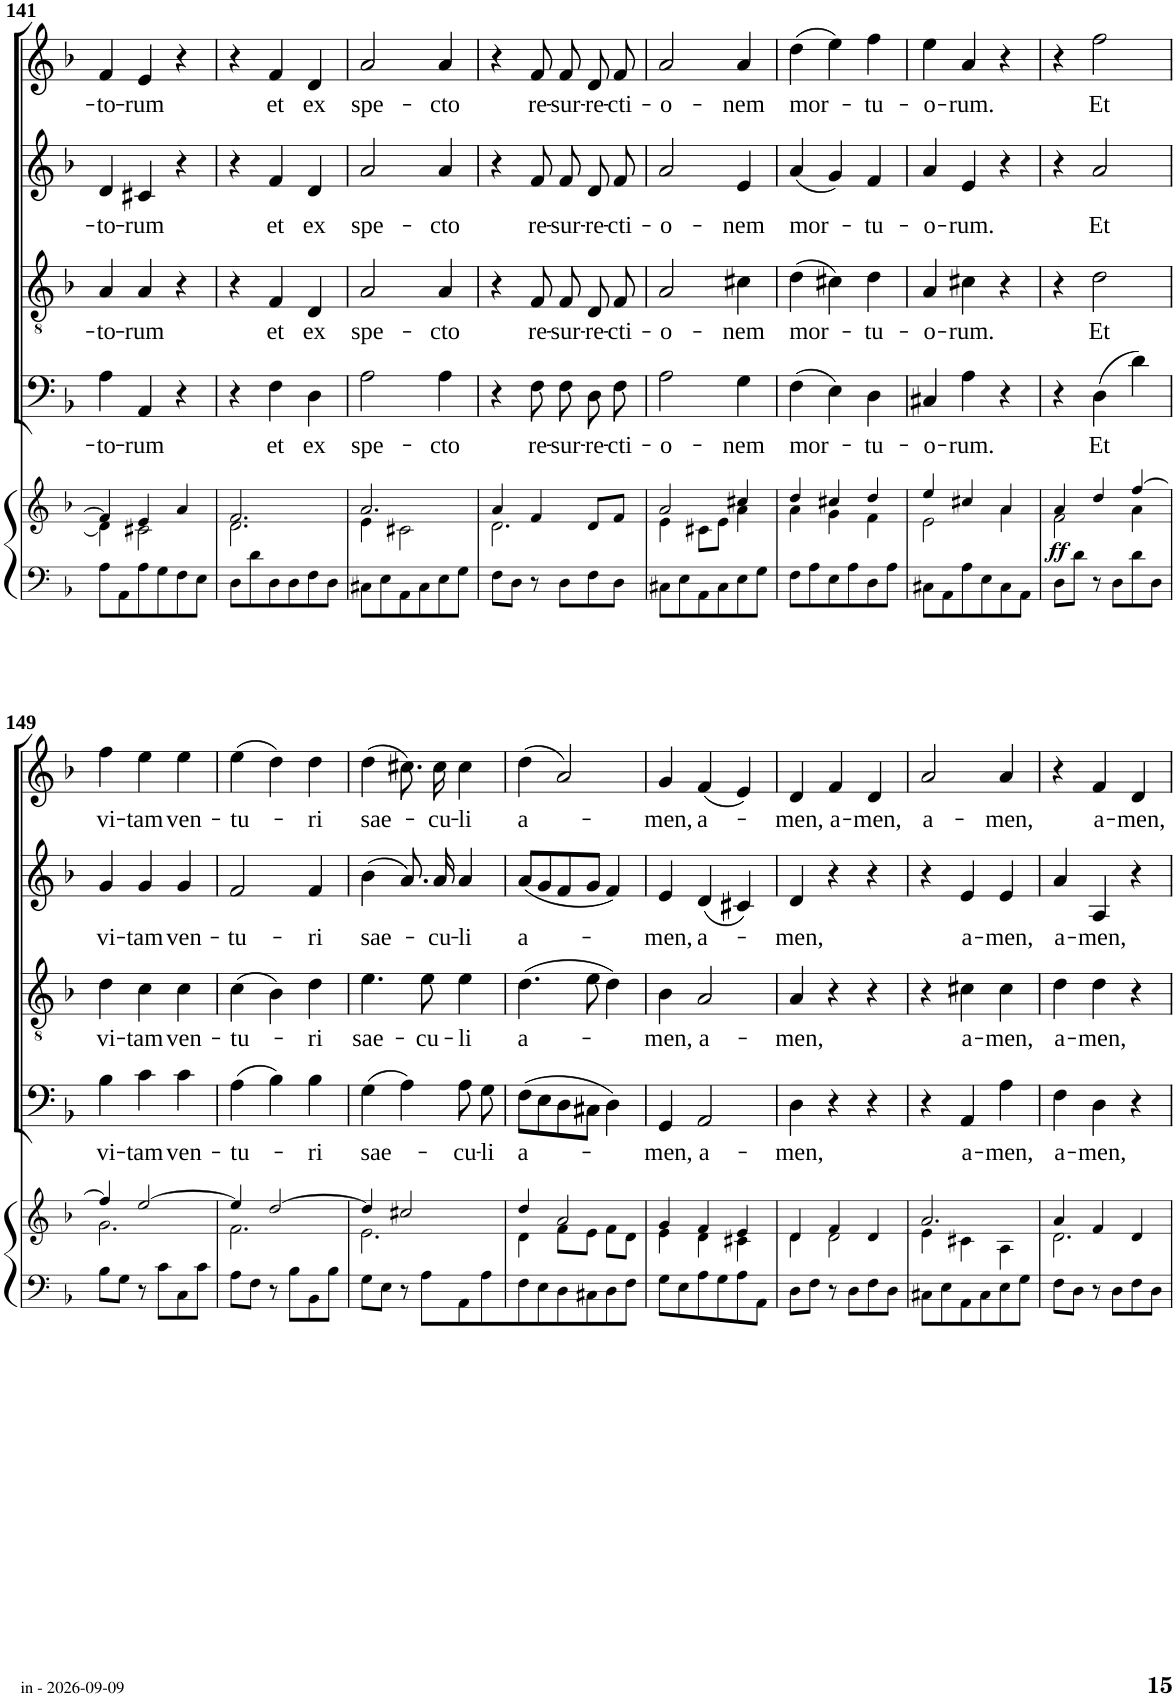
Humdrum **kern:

**kern	**kern	**dynam	**kern	**text	**kern	**text	**kern	**text	**kern	**text
*part5	*part5	*part5	*part4	*part4	*part3	*part3	*part2	*part2	*part1	*part1
*staff6	*staff5	*staff5/6	*staff4	*staff4	*staff3	*staff3	*staff2	*staff2	*staff1	*staff1
*I"Organ	*	*	*I"Bass	*	*I"Tenor	*	*I"Alto	*	*I"Soprano	*
!!LO:PB:g=z
*clefF4	*clefG2	*	*clefF4	*	*clefGv2	*	*clefG2	*	*clefG2	*
*k[b-]	*k[b-]	*	*k[b-]	*	*k[b-]	*	*k[b-]	*	*k[b-]	*
*M3/4	*M3/4	*	*M3/4	*	*M3/4	*	*M3/4	*	*M3/4	*
=141	=141	=141	=141	=141	=141	=141	=141	=141	=141	=141
*	*^	*	*	*	*	*	*	*	*	*
!	!	!	!	!	!LO:LY:b	!	!LO:LY:b	!	!LO:LY:b	!	!LO:LY:b
8A\L	4f/]	4d\]	.	4A\	-to-	4A/	-to-	4d/	-to-	4f/	-to-
8AA\	.	.	.	.	.	.	.	.	.	.	.
!	!	!	!	!	!LO:LY:b	!	!LO:LY:b	!	!LO:LY:b	!	!LO:LY:b
8A\	4e/	2c#X\	.	4AA/	-rum	4A/	-rum	4c#X/	-rum	4e/	-rum
8G\	.	.	.	.	.	.	.	.	.	.	.
8F\	4a/	.	.	4r	.	4r	.	4r	.	4r	.
8E\J	.	.	.	.	.	.	.	.	.	.	.
=142	=142	=142	=142	=142	=142	=142	=142	=142	=142	=142	=142
8D\L	2.f/	2.d\	.	4r	.	4r	.	4r	.	4r	.
8d\	.	.	.	.	.	.	.	.	.	.	.
!	!	!	!	!	!LO:LY:b	!	!LO:LY:b	!	!LO:LY:b	!	!LO:LY:b
8D\	.	.	.	4F\	et	4F/	et	4f/	et	4f/	et
8D\	.	.	.	.	.	.	.	.	.	.	.
!	!	!	!	!	!LO:LY:b	!	!LO:LY:b	!	!LO:LY:b	!	!LO:LY:b
8F\	.	.	.	4D\	ex	4D/	ex	4d/	ex	4d/	ex
8D\J	.	.	.	.	.	.	.	.	.	.	.
=143	=143	=143	=143	=143	=143	=143	=143	=143	=143	=143	=143
!	!	!	!	!	!LO:LY:b	!	!LO:LY:b	!	!LO:LY:b	!	!LO:LY:b
8C#X\L	2.a/	4e\	.	2A\	spe-	2A/	spe-	2a/	spe-	2a/	spe-
8E\	.	.	.	.	.	.	.	.	.	.	.
8AA\	.	2c#X\	.	.	.	.	.	.	.	.	.
8C#\	.	.	.	.	.	.	.	.	.	.	.
!	!	!	!	!	!LO:LY:b	!	!LO:LY:b	!	!LO:LY:b	!	!LO:LY:b
8E\	.	.	.	4A\	-cto	4A/	-cto	4a/	-cto	4a/	-cto
8G\J	.	.	.	.	.	.	.	.	.	.	.
=144	=144	=144	=144	=144	=144	=144	=144	=144	=144	=144	=144
8F\L	4a/	2.d\	.	4r	.	4r	.	4r	.	4r	.
8D\J	.	.	.	.	.	.	.	.	.	.	.
!	!	!	!	!	!LO:LY:b	!	!LO:LY:b	!	!LO:LY:b	!	!LO:LY:b
8r	4f/	.	.	8F\	re-	8F/L	re-	8f/	re-	8f/L	re-
!	!	!	!	!	!LO:LY:b	!	!LO:LY:b	!	!LO:LY:b	!	!LO:LY:b
8D\L	.	.	.	8F\	-sur-	8F/J	-sur-	8f/	-sur-	8f/J	-sur-
!	!	!	!	!	!LO:LY:b	!	!LO:LY:b	!	!LO:LY:b	!	!LO:LY:b
8F\	8d/L	.	.	8D\	-re-	8D/L	-re-	8d/	-re-	8d/L	-re-
!	!	!	!	!	!LO:LY:b	!	!LO:LY:b	!	!LO:LY:b	!	!LO:LY:b
8D\J	8f/J	.	.	8F\	-cti-	8F/J	-cti-	8f/	-cti-	8f/J	-cti-
=145	=145	=145	=145	=145	=145	=145	=145	=145	=145	=145	=145
!	!	!	!	!	!LO:LY:b	!	!LO:LY:b	!	!LO:LY:b	!	!LO:LY:b
8C#X\L	2a/	4e\	.	2A\	-o-	2A/	-o-	2a/	-o-	2a/	-o-
8E\	.	.	.	.	.	.	.	.	.	.	.
8AA\	.	8c#X\L	.	.	.	.	.	.	.	.	.
8C#\	.	8e\J	.	.	.	.	.	.	.	.	.
!	!	!	!	!	!LO:LY:b	!	!LO:LY:b	!	!LO:LY:b	!	!LO:LY:b
8E\	4cc#X/	4a\	.	4G\	-nem	4c#X\	-nem	4e/	-nem	4a/	-nem
8G\J	.	.	.	.	.	.	.	.	.	.	.
=146	=146	=146	=146	=146	=146	=146	=146	=146	=146	=146	=146
!	!	!	!	!	!LO:LY:b	!	!LO:LY:b	!	!LO:LY:b	!	!LO:LY:b
8F\L	4dd/	4a\	.	(4F\	mor-	(4d\	mor-	(4a/	mor-	(4dd\	mor-
8A\	.	.	.	.	.	.	.	.	.	.	.
8E\	4cc#X/	4g\	.	4E\)	.	4c#X\)	.	4g/)	.	4ee\)	.
8A\	.	.	.	.	.	.	.	.	.	.	.
!	!	!	!	!	!LO:LY:b	!	!LO:LY:b	!	!LO:LY:b	!	!LO:LY:b
8D\	4dd/	4f\	.	4D\	-tu-	4d\	-tu-	4f/	-tu-	4ff\	-tu-
8A\J	.	.	.	.	.	.	.	.	.	.	.
=147	=147	=147	=147	=147	=147	=147	=147	=147	=147	=147	=147
!	!	!	!	!	!LO:LY:b	!	!LO:LY:b	!	!LO:LY:b	!	!LO:LY:b
8C#X\L	4ee/	2e\	.	4C#X/	-o-	4A/	-o-	4a/	-o-	4ee\	-o-
8AA\	.	.	.	.	.	.	.	.	.	.	.
!	!	!	!	!	!LO:LY:b	!	!LO:LY:b	!	!LO:LY:b	!	!LO:LY:b
8A\	4cc#X/	.	.	4A\	-rum.	4c#X\	-rum.	4e/	-rum.	4a/	-rum.
8E\	.	.	.	.	.	.	.	.	.	.	.
8C#\	4a/	4a\	.	4r	.	4r	.	4r	.	4r	.
8AA\J	.	.	.	.	.	.	.	.	.	.	.
=148	=148	=148	=148	=148	=148	=148	=148	=148	=148	=148	=148
!	!	!	!LO:DY:b	!	!	!	!	!	!	!	!
8D\L	4a/	2f\	ff	4r	.	4r	.	4r	.	4r	.
8d\J	.	.	.	.	.	.	.	.	.	.	.
!	!	!	!	!	!LO:LY:b	!	!LO:LY:b	!	!LO:LY:b	!	!LO:LY:b
8r	4dd/	.	.	(4D\	Et	2d\	Et	2a/	Et	2ff\	Et
8D\L	.	.	.	.	.	.	.	.	.	.	.
8d\	[4ff/	4a\	.	4d\)	.	.	.	.	.	.	.
8D\J	.	.	.	.	.	.	.	.	.	.	.
!!LO:LB:g=z
=149	=149	=149	=149	=149	=149	=149	=149	=149	=149	=149	=149
!	!	!	!	!	!LO:LY:b	!	!LO:LY:b	!	!LO:LY:b	!	!LO:LY:b
8B-\L	4ff/]	2.g\	.	4B-\	vi-	4d\	vi-	4g/	vi-	4ff\	vi-
8G\J	.	.	.	.	.	.	.	.	.	.	.
!	!	!	!	!	!LO:LY:b	!	!LO:LY:b	!	!LO:LY:b	!	!LO:LY:b
8r	[2ee/	.	.	4c\	-tam	4c\	-tam	4g/	-tam	4ee\	-tam
8c\L	.	.	.	.	.	.	.	.	.	.	.
!	!	!	!	!	!LO:LY:b	!	!LO:LY:b	!	!LO:LY:b	!	!LO:LY:b
8C\	.	.	.	4c\	ven-	4c\	ven-	4g/	ven-	4ee\	ven-
8c\J	.	.	.	.	.	.	.	.	.	.	.
=150	=150	=150	=150	=150	=150	=150	=150	=150	=150	=150	=150
!	!	!	!	!	!LO:LY:b	!	!LO:LY:b	!	!LO:LY:b	!	!LO:LY:b
8A\L	4ee/]	2.f\	.	(4A\	-tu-	(4c\	-tu-	2f/	-tu-	(4ee\	-tu-
8F\J	.	.	.	.	.	.	.	.	.	.	.
8r	[2dd/	.	.	4B-\)	.	4B-\)	.	.	.	4dd\)	.
8B-\L	.	.	.	.	.	.	.	.	.	.	.
!	!	!	!	!	!LO:LY:b	!	!LO:LY:b	!	!LO:LY:b	!	!LO:LY:b
8BB-\	.	.	.	4B-\	-ri	4d\	-ri	4f/	-ri	4dd\	-ri
8B-\J	.	.	.	.	.	.	.	.	.	.	.
=151	=151	=151	=151	=151	=151	=151	=151	=151	=151	=151	=151
!	!	!	!	!	!LO:LY:b	!	!LO:LY:b	!	!LO:LY:b	!	!LO:LY:b
8G\L	4dd/]	2.e\	.	(4G\	sae-	4.e\	sae-	(4b-\	sae-	(4dd\	sae-
8E\J	.	.	.	.	.	.	.	.	.	.	.
8r	2cc#X/	.	.	4A\)	.	.	.	8.a/)	.	8.cc#X\L)	.
!	!	!	!	!	!	!	!LO:LY:b	!	!	!	!
8A\L	.	.	.	.	.	8e\	-cu-	.	.	.	.
!	!	!	!	!	!	!	!	!	!LO:LY:b	!	!LO:LY:b
.	.	.	.	.	.	.	.	16a/	-cu-	16cc#\Jk	-cu-
!	!	!	!	!	!LO:LY:b	!	!LO:LY:b	!	!LO:LY:b	!	!LO:LY:b
8AA\	.	.	.	8A\	-cu-	4e\	-li	4a/	-li	4cc#\	-li
!	!	!	!	!	!LO:LY:b	!	!	!	!	!	!
8A\	.	.	.	8G\	-li	.	.	.	.	.	.
=152	=152	=152	=152	=152	=152	=152	=152	=152	=152	=152	=152
!	!	!	!	!	!LO:LY:b	!	!LO:LY:b	!	!LO:LY:b	!	!LO:LY:b
8F\	4dd/	4d\	.	(8F\L	a-	(4.d\	a-	(8a/L	a-	(4dd\	a-
8E\	.	.	.	8E\	.	.	.	8g/	.	.	.
8D\	2a/	8f\L	.	8D\	.	.	.	8f/	.	2a/)	.
8C#X\	.	8e\J	.	8C#X\J	.	8e\	.	8g/J	.	.	.
8D\	.	8f\L	.	4D\)	.	4d\)	.	4f/)	.	.	.
8F\J	.	8d\J	.	.	.	.	.	.	.	.	.
=153	=153	=153	=153	=153	=153	=153	=153	=153	=153	=153	=153
!	!	!	!	!	!LO:LY:b	!	!LO:LY:b	!	!LO:LY:b	!	!LO:LY:b
8G\L	4g/	4e\	.	4GG/	-men,	4B-\	-men,	4e/	-men,	4g/	-men,
8E\	.	.	.	.	.	.	.	.	.	.	.
!	!	!	!	!	!LO:LY:b	!	!LO:LY:b	!	!LO:LY:b	!	!LO:LY:b
8A\	4f/	4d\	.	2AA/	a-	2A/	a-	(4d/	a-	(4f/	a-
8G\	.	.	.	.	.	.	.	.	.	.	.
8A\	4e/	4c#X\	.	.	.	.	.	4c#X/)	.	4e/)	.
8AA\J	.	.	.	.	.	.	.	.	.	.	.
=154	=154	=154	=154	=154	=154	=154	=154	=154	=154	=154	=154
!	!	!	!	!	!LO:LY:b	!	!LO:LY:b	!	!LO:LY:b	!	!LO:LY:b
8D\L	4d/	4d\	.	4D\	-men,	4A/	men,	4d/	-men,	4d/	-men,
8F\J	.	.	.	.	.	.	.	.	.	.	.
!	!	!	!	!	!	!	!	!	!	!	!LO:LY:b
8r	4f/	2d\	.	4r	.	4r	.	4r	.	4f/	a-
8D\L	.	.	.	.	.	.	.	.	.	.	.
!	!	!	!	!	!	!	!	!	!	!	!LO:LY:b
8F\	4d/	.	.	4r	.	4r	.	4r	.	4d/	-men,
8D\J	.	.	.	.	.	.	.	.	.	.	.
=155	=155	=155	=155	=155	=155	=155	=155	=155	=155	=155	=155
!	!	!	!	!	!	!	!	!	!	!	!LO:LY:b
8C#X\L	2.a/	4e\	.	4r	.	4r	.	4r	.	2a/	a-
8E\	.	.	.	.	.	.	.	.	.	.	.
!	!	!	!	!	!LO:LY:b	!	!LO:LY:b	!	!LO:LY:b	!	!
8AA\	.	4c#X\	.	4AA/	a-	4c#X\	a-	4e/	a-	.	.
8C#\	.	.	.	.	.	.	.	.	.	.	.
!	!	!	!	!	!LO:LY:b	!	!LO:LY:b	!	!LO:LY:b	!	!LO:LY:b
8E\	.	4A\	.	4A\	-men,	4c#\	-men,	4e/	-men,	4a/	-men,
8G\J	.	.	.	.	.	.	.	.	.	.	.
=156	=156	=156	=156	=156	=156	=156	=156	=156	=156	=156	=156
!	!	!	!	!	!LO:LY:b	!	!LO:LY:b	!	!LO:LY:b	!	!
8F\L	4a/	2.d\	.	4F\	a-	4d\	a-	4a/	a-	4r	.
8D\J	.	.	.	.	.	.	.	.	.	.	.
!	!	!	!	!	!LO:LY:b	!	!LO:LY:b	!	!LO:LY:b	!	!LO:LY:b
8r	4f/	.	.	4D\	-men,	4d\	-men,	4A/	-men,	4f/	a-
8D\L	.	.	.	.	.	.	.	.	.	.	.
!	!	!	!	!	!	!	!	!	!	!	!LO:LY:b
8F\	4d/	.	.	4r	.	4r	.	4r	.	4d/	-men,
8D\J	.	.	.	.	.	.	.	.	.	.	.
*	*v	*v	*	*	*	*	*	*	*	*	*
=	=	=	=	=	=	=	=	=	=	=
*-	*-	*-	*-	*-	*-	*-	*-	*-	*-	*-
